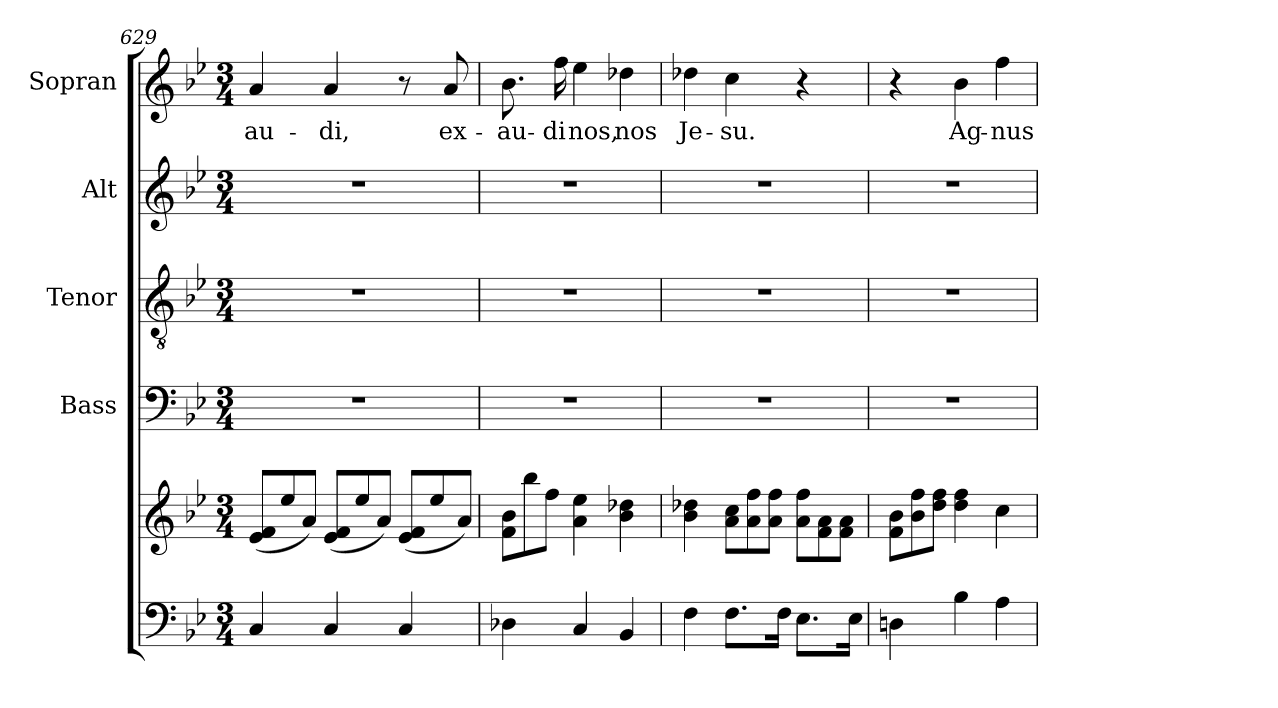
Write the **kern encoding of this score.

**kern	**kern	**kern	**kern	**kern	**kern	**text
*part5	*part5	*part4	*part3	*part2	*part1	*part1
*staff6	*staff5	*staff4	*staff3	*staff2	*staff1	*staff1
*	*	*I"Bass	*I"Tenor	*I"Alt	*I"Sopran	*
*	*	*I'B.	*I'T.	*I'A.	*I'S.	*
*clefF4	*clefG2	*clefF4	*clefGv2	*clefG2	*clefG2	*
*k[b-e-]	*k[b-e-]	*k[b-e-]	*k[b-e-]	*k[b-e-]	*k[b-e-]	*
*B-:	*B-:	*B-:	*B-:	*B-:	*B-:	*
*M3/4	*M3/4	*M3/4	*M3/4	*M3/4	*M3/4	*
*	*Xtuplet	*	*	*	*	*
=629	=629	=629	=629	=629	=629	=629
!	!	!	!	!	!	!LO:LY:b
4C/	(<12e-/ 12f/L	2.r	2.r	2.r	4a/	-au-
.	12ee-/	.	.	.	.	.
.	12a/J)	.	.	.	.	.
!	!	!	!	!	!	!LO:LY:b
4C/	(<12e-/ 12f/L	.	.	.	4a/	-di,
.	12ee-/	.	.	.	.	.
.	12a/J)	.	.	.	.	.
4C/	(<12e-/ 12f/L	.	.	.	8r	.
.	12ee-/	.	.	.	.	.
!	!	!	!	!	!	!LO:LY:b
.	.	.	.	.	8a/	ex-
.	12a/J)	.	.	.	.	.
=630	=630	=630	=630	=630	=630	=630
!	!	!	!	!	!	!LO:LY:b
4D-X\	12f\ 12b-\L	2.r	2.r	2.r	8.b-\	-au-
.	12bb-\	.	.	.	.	.
.	12ff\J	.	.	.	.	.
!	!	!	!	!	!	!LO:LY:b
.	.	.	.	.	16ff\	-di
!	!	!	!	!	!	!LO:LY:b
4C/	4a\ 4ee-\	.	.	.	4ee-\	nos,
!	!	!	!	!	!	!LO:LY:b
4BB-/	4b-\ 4dd-X\	.	.	.	4dd-X\	nos
=631	=631	=631	=631	=631	=631	=631
!	!	!	!	!	!	!LO:LY:b
4F\	4b-\ 4dd-X\	2.r	2.r	2.r	4dd-X\	Je-
!	!	!	!	!	!	!LO:LY:b
8.F\L	12a\ 12cc\L	.	.	.	4cc\	-su.
.	12a\ 12ff\	.	.	.	.	.
.	12a\ 12ff\J	.	.	.	.	.
16F\Jk	.	.	.	.	.	.
8.E-\L	12a\ 12ff\L	.	.	.	4r	.
.	12f\ 12a\	.	.	.	.	.
.	12f\ 12a\J	.	.	.	.	.
16E-\Jk	.	.	.	.	.	.
=632	=632	=632	=632	=632	=632	=632
4Dn\	12f\ 12b-\L	2.r	2.r	2.r	4r	.
.	12b-\ 12ff\	.	.	.	.	.
.	12dd\ 12ff\J	.	.	.	.	.
!	!	!	!	!	!	!LO:LY:b
4B-\	4dd\ 4ff\	.	.	.	4b-\	Ag-
!	!	!	!	!	!	!LO:LY:b
4A\	4cc\	.	.	.	4ff\	-nus
=	=	=	=	=	=	=
*-	*-	*-	*-	*-	*-	*-
